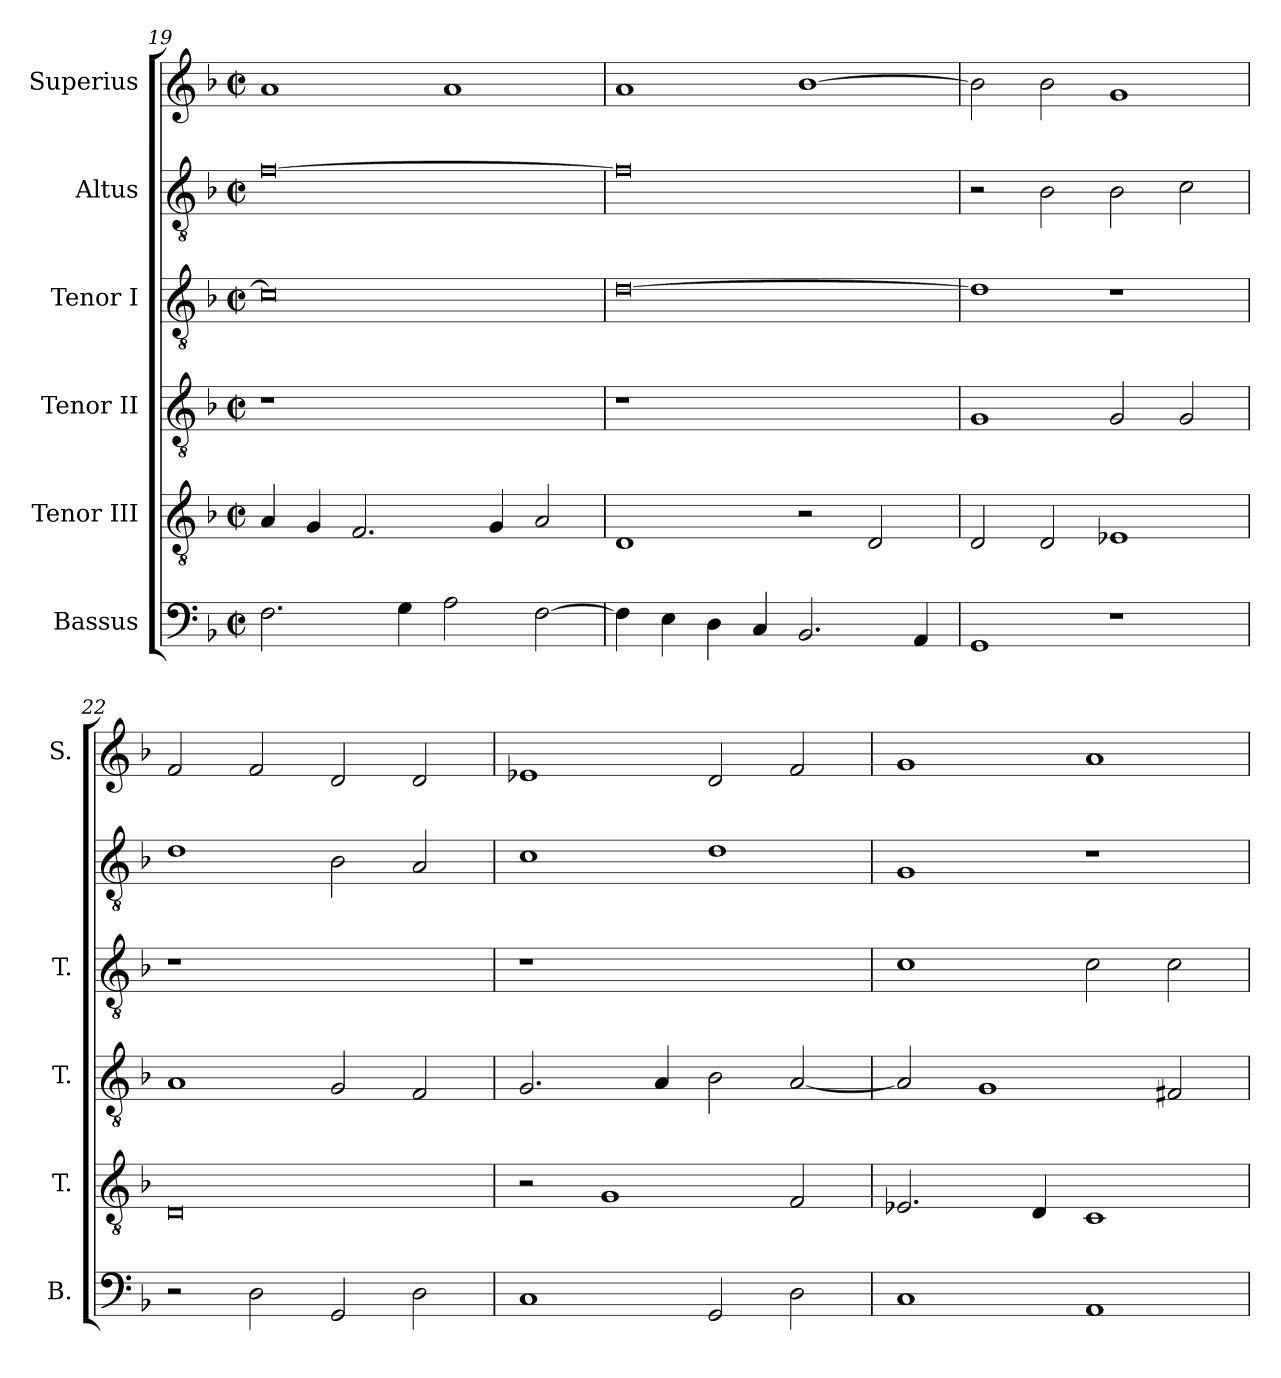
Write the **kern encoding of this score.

**kern	**kern	**kern	**kern	**kern	**kern
*part6	*part5	*part4	*part3	*part2	*part1
*staff6	*staff5	*staff4	*staff3	*staff2	*staff1
*I"Bassus	*I"Tenor III	*I"Tenor II	*I"Tenor I	*I"Altus	*I"Superius
*I'B.	*I'T.	*I'T.	*I'T.	*	*I'S.
*clefF4	*clefGv2	*clefGv2	*clefGv2	*clefGv2	*clefG2
*	*ITrd7c12	*ITrd7c12	*ITrd7c12	*ITrd7c12	*
*k[b-]	*k[b-]	*k[b-]	*k[b-]	*k[b-]	*k[b-]
*F:	*F:	*F:	*F:	*F:	*F:
*M2/2	*M2/2	*M2/2	*M2/2	*M2/2	*M2/2
*met(c|)	*met(c|)	*met(c|)	*met(c|)	*met(c|)	*met(c|)
=19	=19	=19	=19	=19	=19
!	!	!LO:N:vis=1	!	!	!
2.Fi\	4AAi/	1r	0Ci]	[>0Fi	1ai
.	4GGi/	.	.	.	.
.	2.FFi/	.	.	.	.
4Gi\	.	.	.	.	.
2Ai\	.	1ryy	.	.	1ai
.	4GGi/	.	.	.	.
[>2Fi\	2AAi/	.	.	.	.
!!LO:PB:g=z
=20	=20	=20	=20	=20	=20
!	!	!LO:N:vis=1	!	!	!
4Fi\]	1DDi	1r	[>0Di	0Fi]	1ai
4Ei\	.	.	.	.	.
4Di\	.	.	.	.	.
4Ci/	.	.	.	.	.
2.BB-i/	2r	1ryy	.	.	[>1b-i
.	2DDi/	.	.	.	.
4AAi/	.	.	.	.	.
=21	=21	=21	=21	=21	=21
1GGi	2DDi/	1GGi	1Di]	2r	2b-i\]
.	2DDi/	.	.	2BB-i\	2b-i\
1r	1EE-Xi	2GGi/	1r	2BB-i\	1gi
.	.	2GGi/	.	2Ci\	.
=22	=22	=22	=22	=22	=22
!	!	!	!LO:N:vis=1	!	!
2r	0DDi	1AAi	1r	1Di	2fi/
2Di\	.	.	.	.	2fi/
2GGi/	.	2GGi/	1ryy	2BB-i\	2di/
2Di\	.	2FFi/	.	2AAi/	2di/
=23	=23	=23	=23	=23	=23
!	!	!	!LO:N:vis=1	!	!
1Ci	2r	2.GGi/	1r	1Ci	1e-Xi
.	1GGi	.	.	.	.
.	.	4AAi/	.	.	.
2GGi/	.	2BB-i\	1ryy	1Di	2di/
2Di\	2FFi/	[<2AAi/	.	.	2fi/
=24	=24	=24	=24	=24	=24
1Ci	2.EE-Xi/	2AAi/]	1Ci	1GGi	1gi
.	.	1GGi	.	.	.
.	4DDi/	.	.	.	.
1AAi	1CCi	.	2Ci\	1r	1ai
.	.	2FF#Xi/	2Ci\	.	.
=	=	=	=	=	=
*-	*-	*-	*-	*-	*-
